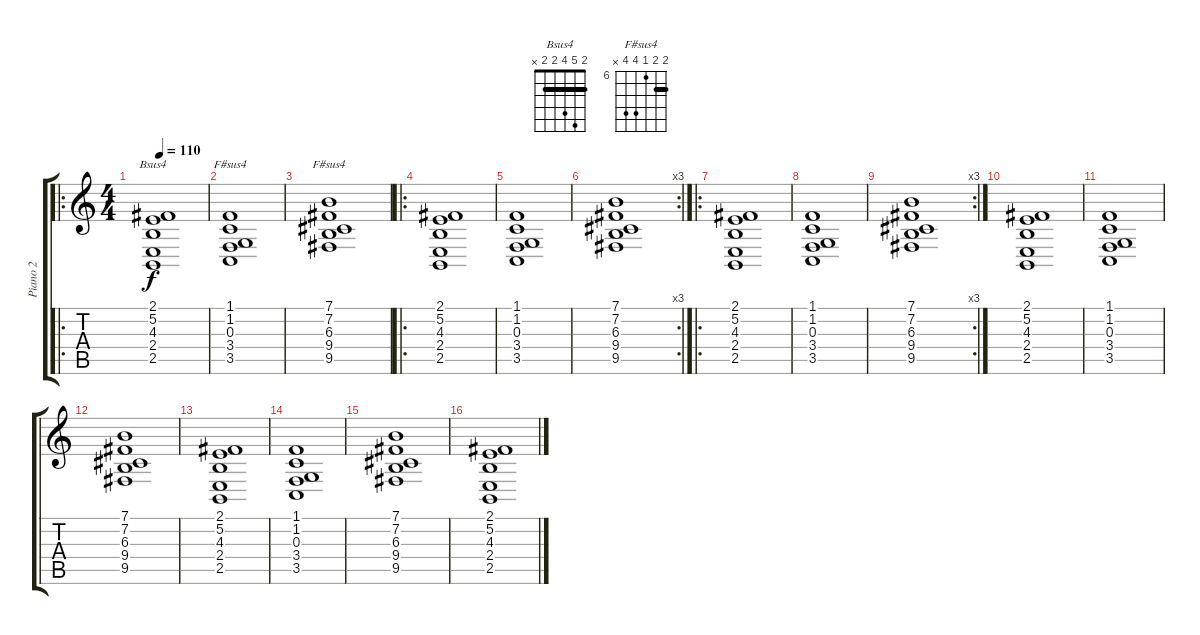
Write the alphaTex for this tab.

\track ("Piano 2" "Piano 2") {instrument acousticgrandpiano}
\staff {score tabs}
\tuning (E4 B3 G3 D3 A2 E2) {hide}
\chord ("Bsus4" 2 5 4 2 2 x) {barre 2}
\chord ("F#sus4" 2 2 4 4 2 2) {barre 2}
\chord ("F#sus4" 7 7 6 9 9 x) {firstfret 6 barre 7}
\ro
\ts (4 4)
\tempo 110
\clef g2
\ks c
(2.1 5.2 4.3 2.4 2.5).1{ch "Bsus4" dy f instrument acousticgrandpiano} |
(1.1 1.2 0.3 3.4 3.5).1{ch "F#sus4"} |
(7.1 7.2 6.3 9.4 9.5).1{ch "F#sus4"} |
\ro
(2.1 5.2 4.3 2.4 2.5).1 |
(1.1 1.2 0.3 3.4 3.5).1 |
\rc 3
(7.1 7.2 6.3 9.4 9.5).1 |
\ro
(2.1 5.2 4.3 2.4 2.5).1 |
(1.1 1.2 0.3 3.4 3.5).1 |
\rc 3
(7.1 7.2 6.3 9.4 9.5).1 |
(2.1 5.2 4.3 2.4 2.5).1 |
(1.1 1.2 0.3 3.4 3.5).1 |
(7.1 7.2 6.3 9.4 9.5).1 |
(2.1 5.2 4.3 2.4 2.5).1 |
(1.1 1.2 0.3 3.4 3.5).1 |
(7.1 7.2 6.3 9.4 9.5).1 |
(2.1 5.2 4.3 2.4 2.5).1
